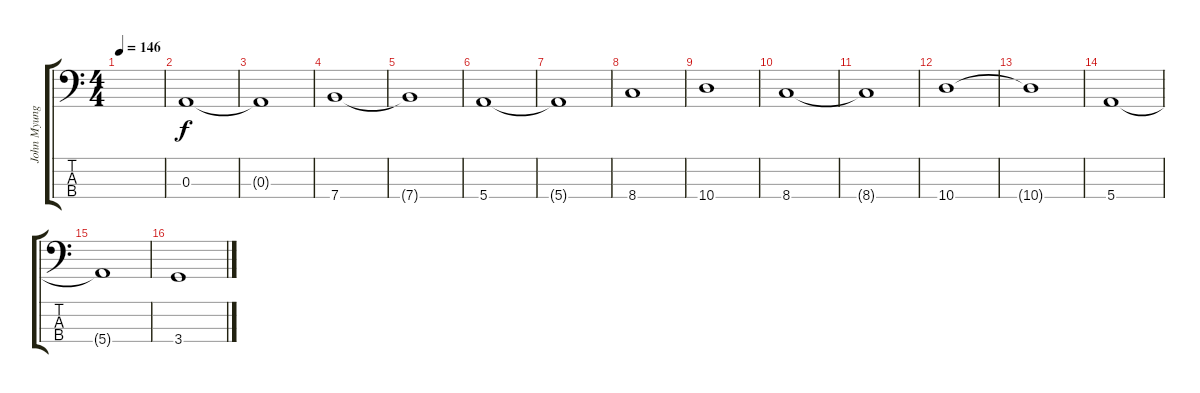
\track ("John Myung: Bass" "John Myung") {instrument electricbassfinger}
\staff {score tabs}
\tuning (G2 D2 A1 E1) {hide}
\ts (4 4)
\tempo 146
\clef f4
\ks c
|
0.3.1 |
0.3{t}.1 |
7.4.1 |
7.4{t}.1 |
5.4.1 |
5.4{t}.1 |
8.4.1 |
10.4.1 |
8.4.1 |
8.4{t}.1 |
10.4.1 |
10.4{t}.1 |
5.4.1 |
5.4{t}.1 |
3.4.1
